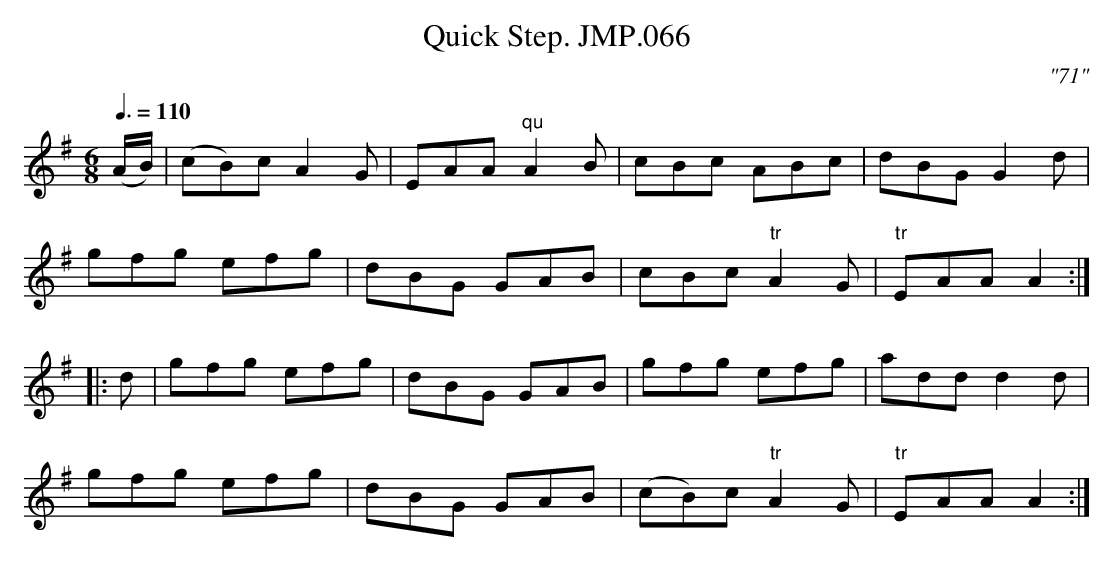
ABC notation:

X:1
T:Quick Step. JMP.066
M:6/8
L:1/8
Q:3/8=110
C:"71"
K:Ador
(A/B/) | (cB)c A2 G | EAA "qu"A2B | c-Bc ABc |\
dBG G2 d |
gfg efg | dBG GAB |cBc "tr"A2 G | "tr"EAA A2 :|
|: d | gfg efg | dBG GAB | gfg efg | add d2d |
gfg efg | dBG GAB | (cB)c "tr"A2G| "tr"EAA A2:|
